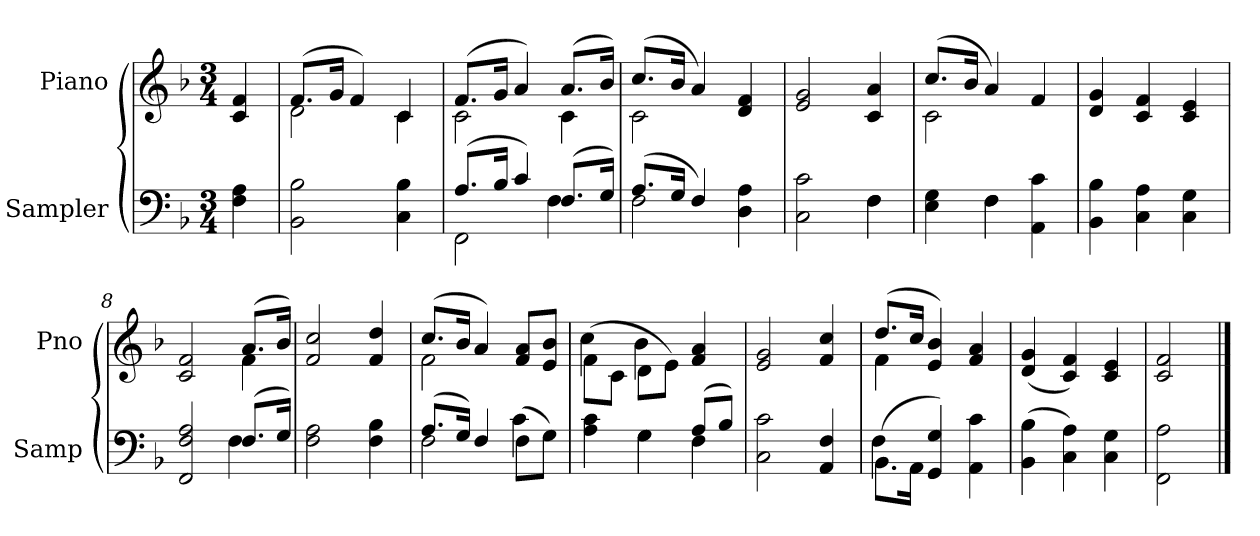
**kern	**kern
*part2	*part1
*staff2	*staff1
*I"Sampler	*I"Piano
*I'Samp	*I'Pno
*clefF4	*clefG2
*k[b-]	*k[b-]
*F:	*F:
*M3/4	*M3/4
=1	=1
4F 4A	4c 4f
=2	=2
*	*^
2BB- 2B-	(8.f/L	2d
.	16g/Jk	.
.	4f/)	.
4C 4B-	4c/	4c
=3	=3	=3
*^	*	*
(8.A/L	2FF	(8.f/L	2c
16B-/Jk	.	16g/Jk	.
4c/)	.	4a/)	.
(8.F/L	4F	(8.a/L	4c
16G/Jk)	.	16b-/Jk)	.
=4	=4	=4	=4
(8.A/L	2F	(8.cc/L	2c
16G/Jk	.	16b-/Jk	.
4F/)	.	4a/)	.
4D 4A	4ryy	4d 4f	4ryy
*	*	*v	*v
=5	=5	=5
2C 2c	2ryy	2e 2g
4F\	4F	4c 4a
=6	=6	=6
*	*	*^
4E 4G	4ryy	(8.cc/L	2c
.	.	16b-/Jk	.
4F\	4F	4a/)	.
4AA 4c	4ryy	4f	4ryy
*v	*v	*	*
*	*v	*v
=7	=7
4BB- 4B-	4d 4g
4C 4A	4c 4f
4C 4G	4c 4e
=8	=8
*^	*^
2FF 2F 2A	2ryy	2c 2f	2ryy
(8.F/L	4F	(8.a/L	4f
16G/Jk)	.	16b-/Jk)	.
*v	*v	*	*
*	*v	*v
=9	=9
2F 2A	2f 2cc
4F 4B-	4f 4dd
=10	=10
*^	*^
(8.A/L	2F	(8.cc/L	2f
16G/Jk)	.	16b-/Jk	.
4F/	.	4a/)	.
(8F\L	4c	8f/ 8a/L	4ryy
8G\J)	.	8e/ 8b-/J	.
=11	=11	=11	=11
4A 4c	4ryy	(8f\L	4cc
.	.	8c\J	.
4G\	4G	8d\L	4b-
.	.	8e\J)	.
(8A/L	4F	4f 4a	4ryy
8B-/J)	.	.	.
*v	*v	*	*
*	*v	*v
=12	=12
2C 2c	2e 2g
4AA 4F	4f 4cc
=13	=13
*^	*^
(8.BB-\L	4F	(8.dd/L	4f
16AA\Jk	.	16cc/Jk	.
4GG 4G)	2ryy	4e 4b-)	2ryy
4AA 4c	.	4f 4a	.
*v	*v	*	*
*	*v	*v
=14	=14
(4BB- 4B-	(4d 4g
4C 4A)	4c 4f)
4C 4G	4c 4e
=15	=15
2FF\ 2A\	2c 2f
==	==
*-	*-
